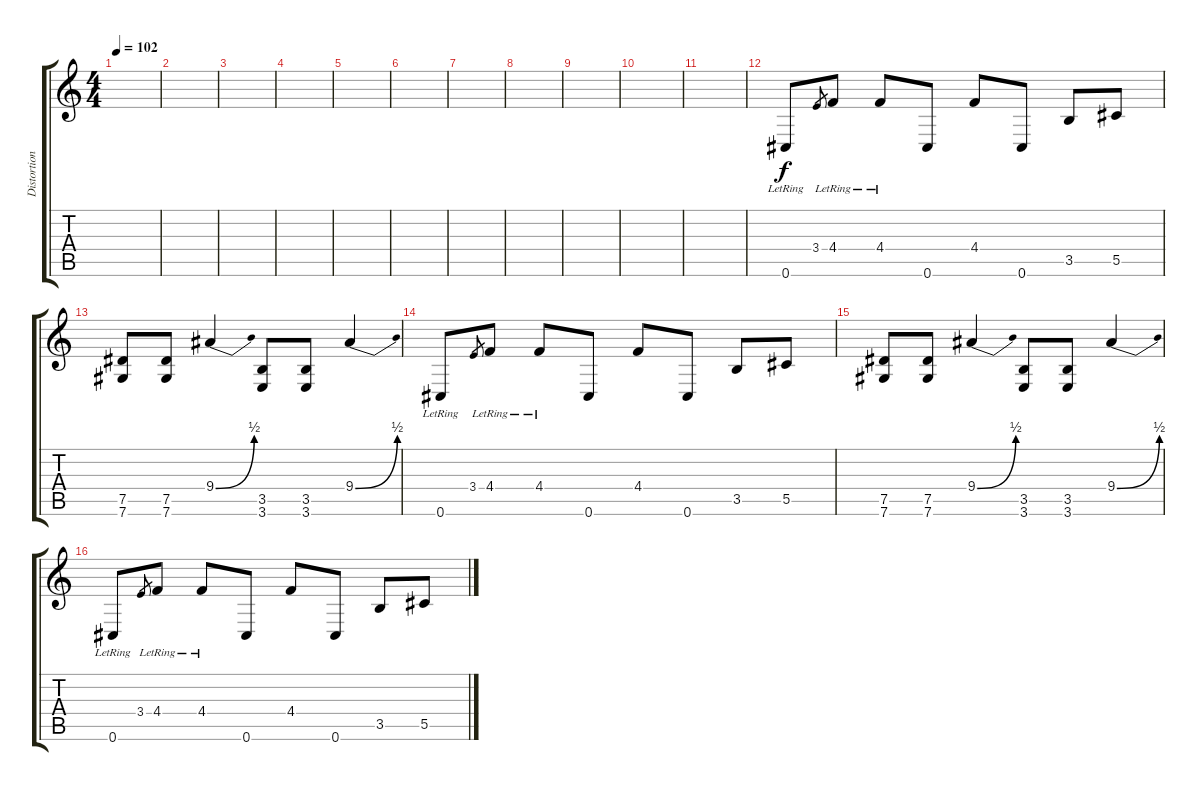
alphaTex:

\track ("Distortion" "Distortion") {instrument distortionguitar}
\staff {score tabs}
\tuning (Eb4 Bb3 Gb3 Db3 Ab2 Db2) {hide}
\ts (4 4)
\tempo 102
\clef g2
\ks c
|
|
|
|
|
|
|
|
|
|
|
0.6{lr}.8 3.4.8{gr} 4.4{lr}.8 4.4{lr}.8 0.6.8 4.4.8 0.6.8 3.5.8 5.5.8 |
(7.5 7.6).8 (7.5 7.6).8 9.4{be (bend 0 0 60 2)}.4 (3.5 3.6).8 (3.5 3.6).8 9.4{be (bend 0 0 60 2)}.4 |
0.6{lr}.8 3.4.8{gr} 4.4{lr}.8 4.4{lr}.8 0.6.8 4.4.8 0.6.8 3.5.8 5.5.8 |
(7.5 7.6).8 (7.5 7.6).8 9.4{be (bend 0 0 60 2)}.4 (3.5 3.6).8 (3.5 3.6).8 9.4{be (bend 0 0 60 2)}.4 |
0.6{lr}.8 3.4.8{gr} 4.4{lr}.8 4.4{lr}.8 0.6.8 4.4.8 0.6.8 3.5.8 5.5.8
